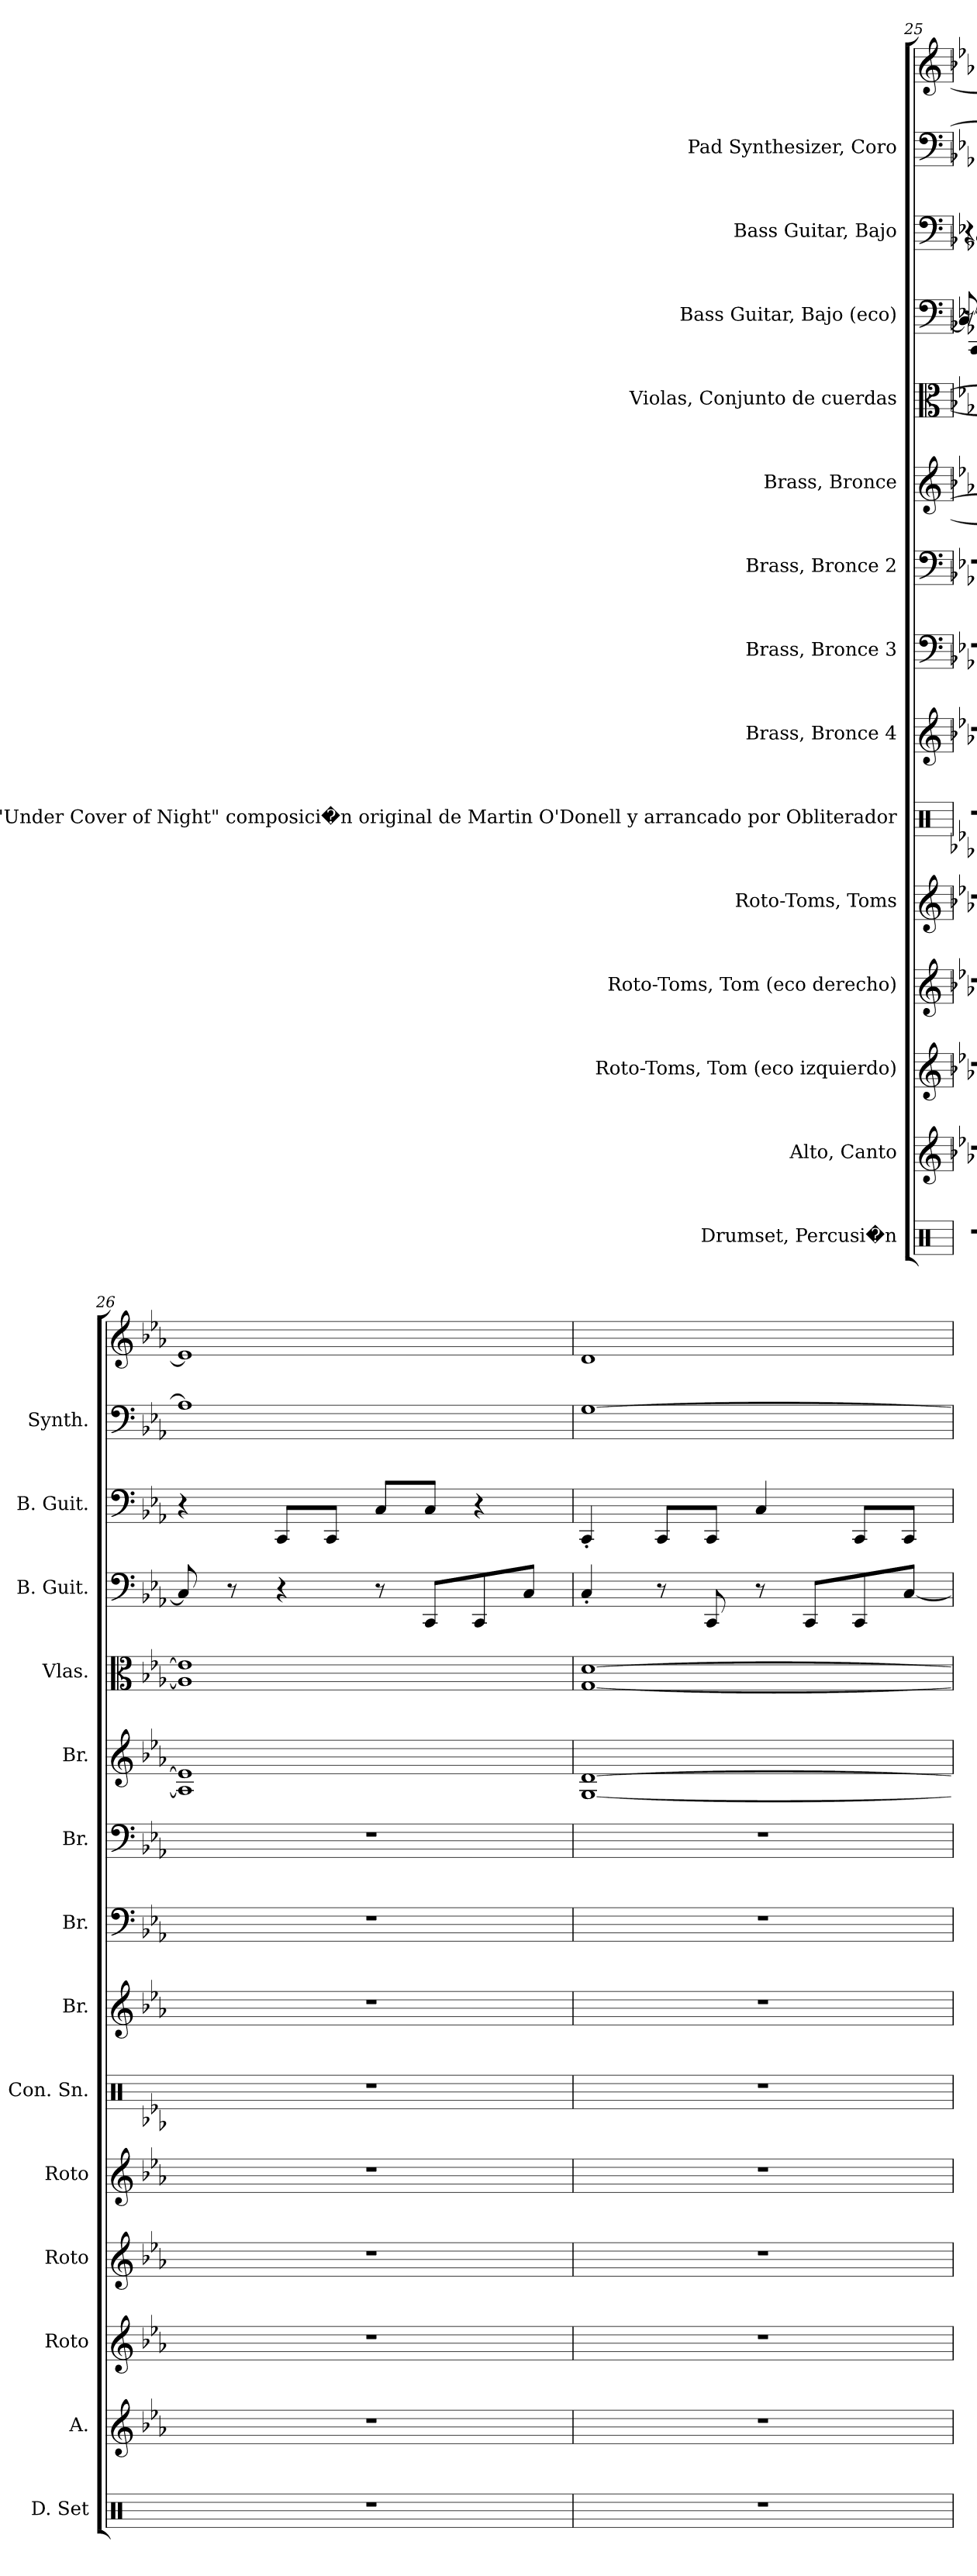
**kern	**kern	**kern	**kern	**kern	**kern	**kern	**kern	**kern	**kern	**kern	**kern	**kern	**kern	**kern
*part14	*part13	*part12	*part11	*part10	*part9	*part8	*part7	*part6	*part5	*part4	*part3	*part2	*part1	*part1
*staff15	*staff14	*staff13	*staff12	*staff11	*staff10	*staff9	*staff8	*staff7	*staff6	*staff5	*staff4	*staff3	*staff2	*staff1
*I"Drumset, Percusi�n	*I"Alto, Canto	*I"Roto-Toms, Tom (eco izquierdo)	*I"Roto-Toms, Tom (eco derecho)	*I"Roto-Toms, Toms	*I"Concert Snare Drum, &quot;Under Cover of Night&quot; composici�n original de Martin O'Donell y arrancado por Obliterador	*I"Brass, Bronce 4	*I"Brass, Bronce 3	*I"Brass, Bronce 2	*I"Brass, Bronce	*I"Violas, Conjunto de cuerdas	*I"Bass Guitar, Bajo (eco)	*I"Bass Guitar, Bajo	*I"Pad Synthesizer, Coro	*
*I'D. Set	*I'A.	*I'Roto	*I'Roto	*I'Roto	*I'Con. Sn.	*I'Br.	*I'Br.	*I'Br.	*I'Br.	*I'Vlas.	*I'B. Guit.	*I'B. Guit.	*I'Synth.	*
*clefX	*clefG2	*clefG2	*clefG2	*clefG2	*clefX	*clefG2	*clefF4	*clefF4	*clefG2	*clefC3	*clefF4	*clefF4	*clefF4	*clefG2
*	*	*	*	*	*	*	*	*	*	*	*ITrd7c12	*ITrd7c12	*	*
*k[]	*k[b-e-a-]	*k[b-e-a-]	*k[b-e-a-]	*k[b-e-a-]	*k[b-e-a-]	*k[b-e-a-]	*k[b-e-a-]	*k[b-e-a-]	*k[b-e-a-]	*k[b-e-a-]	*k[b-e-a-]	*k[b-e-a-]	*k[b-e-a-]	*k[b-e-a-]
*M4/4	*M4/4	*M4/4	*M4/4	*M4/4	*M4/4	*M4/4	*M4/4	*M4/4	*M4/4	*M4/4	*M4/4	*M4/4	*M4/4	*M4/4
=25	=25	=25	=25	=25	=25	=25	=25	=25	=25	=25	=25	=25	=25	=25
1r	1r	1r	1r	1r	1r	1r	1r	1r	[1A- [1e-	[1A- [1e-	8FF/L	4CCC'/	[1A-	[1e-
.	.	.	.	.	.	.	.	.	.	.	8EE-/	.	.	.
.	.	.	.	.	.	.	.	.	.	.	8DD/	4CCC'/	.	.
.	.	.	.	.	.	.	.	.	.	.	8CCC/J	.	.	.
.	.	.	.	.	.	.	.	.	.	.	8r	4CC/	.	.
.	.	.	.	.	.	.	.	.	.	.	8CCC/	.	.	.
.	.	.	.	.	.	.	.	.	.	.	8r	4r	.	.
.	.	.	.	.	.	.	.	.	.	.	[8CC/	.	.	.
!!LO:PB:g=z
=26	=26	=26	=26	=26	=26	=26	=26	=26	=26	=26	=26	=26	=26	=26
1r	1r	1r	1r	1r	1r	1r	1r	1r	1A-] 1e-]	1A-] 1e-]	8CC/]	4r	1A-]	1e-]
.	.	.	.	.	.	.	.	.	.	.	8r	.	.	.
.	.	.	.	.	.	.	.	.	.	.	4r	8CCC/L	.	.
.	.	.	.	.	.	.	.	.	.	.	.	8CCC/J	.	.
.	.	.	.	.	.	.	.	.	.	.	8r	8CC/L	.	.
.	.	.	.	.	.	.	.	.	.	.	8CCC/L	8CC/J	.	.
.	.	.	.	.	.	.	.	.	.	.	8CCC/	4r	.	.
.	.	.	.	.	.	.	.	.	.	.	8CC/J	.	.	.
=27	=27	=27	=27	=27	=27	=27	=27	=27	=27	=27	=27	=27	=27	=27
1r	1r	1r	1r	1r	1r	1r	1r	1r	[1G [1d	[1G [1d	4CC'/	4CCC'/	[1G	1d
.	.	.	.	.	.	.	.	.	.	.	8r	8CCC/L	.	.
.	.	.	.	.	.	.	.	.	.	.	8CCC/	8CCC/J	.	.
.	.	.	.	.	.	.	.	.	.	.	8r	4CC/	.	.
.	.	.	.	.	.	.	.	.	.	.	8CCC/L	.	.	.
.	.	.	.	.	.	.	.	.	.	.	8CCC/	8CCC/L	.	.
.	.	.	.	.	.	.	.	.	.	.	[8CC/J	8CCC/J	.	.
=	=	=	=	=	=	=	=	=	=	=	=	=	=	=
*-	*-	*-	*-	*-	*-	*-	*-	*-	*-	*-	*-	*-	*-	*-
